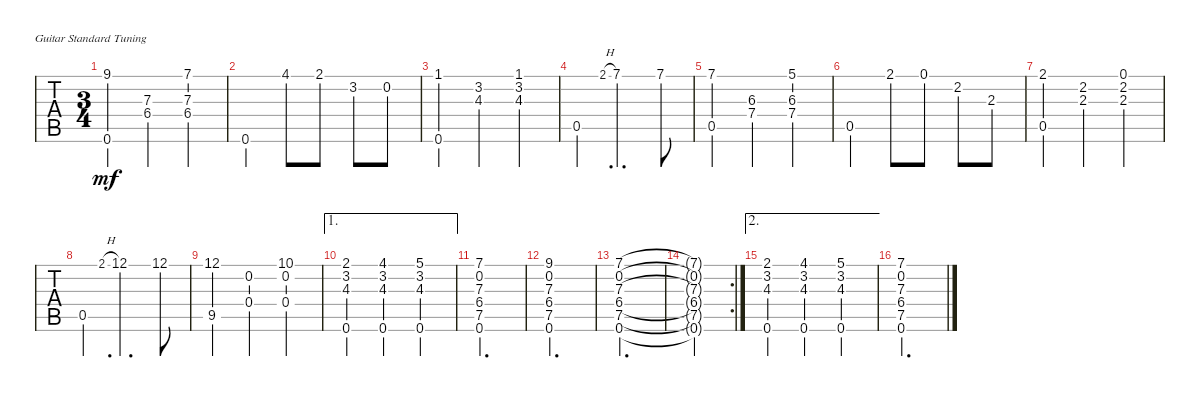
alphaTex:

\bracketExtendMode groupsimilarinstruments
\singleTrackTrackNamePolicy hidden
\multiTrackTrackNamePolicy hidden
\firstSystemTrackNameOrientation horizontal
\otherSystemsTrackNameOrientation horizontal
\track ("Guitar Standard" "Guitar Sta") {instrument acousticguitarnylon}
\staff {tabs}
\tuning (E4 B3 G3 D3 A2 E2)
\ts (3 4)
\tempo (90 hide)
\clef g2
\ks a
(9.1 0.6).4{dy mf} (7.3 6.4).4 (6.4 7.3 7.1).4 |
0.6.4 4.1.8 2.1.8 3.2.8 0.2.8 |
(1.1 0.6).4 (3.2 4.3).4 (4.3 3.2 1.1).4 |
0.5.4 2.1{h}.8{d gr} 7.1.4{d} 7.1.8 |
(7.1 0.5).4 (6.3 7.4).4 (7.4 6.3 5.1).4 |
0.5.4 2.1.8 0.1.8 2.2.8 2.3.8 |
(2.1 0.5).4 (2.2 2.3).4 (2.3 2.2 0.1).4 |
0.5.4 2.1{h}.8{d gr} 12.1.4{d} 12.1.8 |
(12.1 9.5).4 (0.4 0.2).4 (0.4 10.1 0.2).4 |
\ae 1
(2.1 3.2 4.3 0.6).4 (4.1 3.2 4.3 0.6).4 (5.1 3.2 4.3 0.6).4 |
(7.1 0.2 7.3 6.4 7.5 0.6).2{d} |
(9.1 0.2 7.3 6.4 7.5 0.6).2{d} |
(7.1 0.2 7.3 6.4 7.5 0.6).2{d} |
\rc 2
(7.1{t} 0.2{t} 7.3{t} 6.4{t} 7.5{t} 0.6{t}).4 |
\ae 2
(2.1 3.2 4.3 0.6).4 (4.1 3.2 4.3 0.6).4 (5.1 3.2 4.3 0.6).4 |
(7.1 0.2 7.3 6.4 7.5 0.6).2{d}
